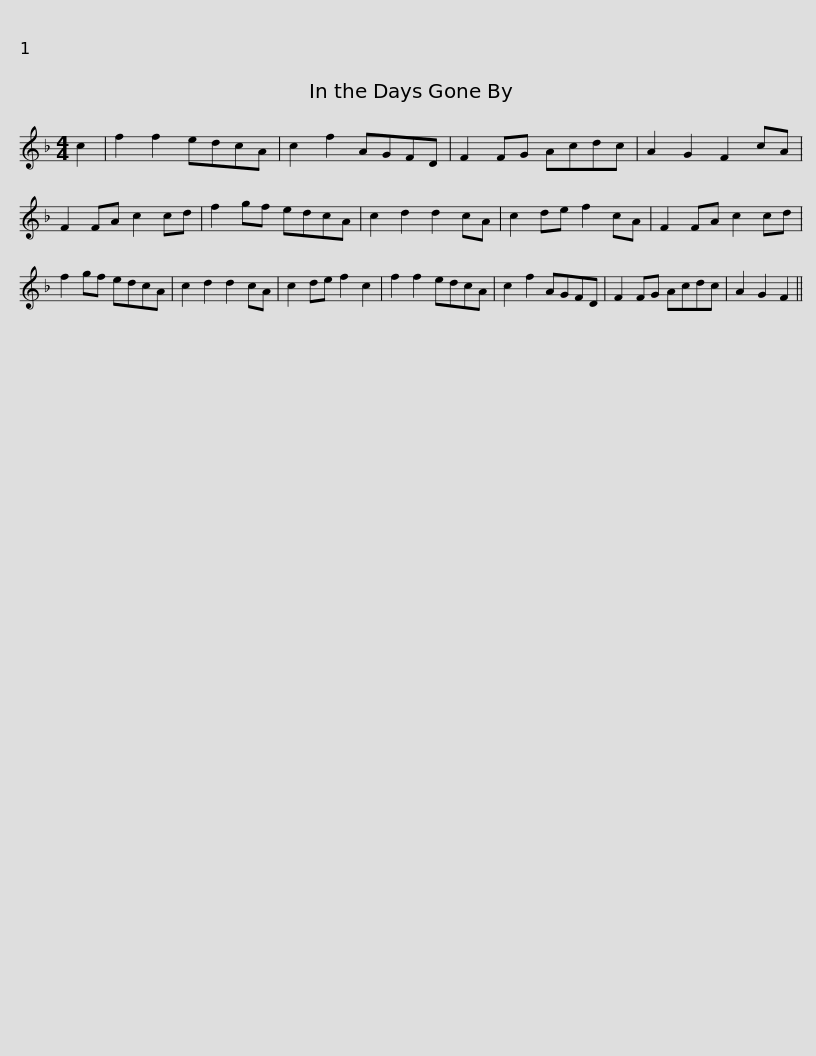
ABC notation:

X:1
L:1/8
M:4/4
I:linebreak $
K:F
V:1 treble
V:1
 c2 | f2 f2 edcA | c2 f2 AGFD | F2 FG Acdc | A2 G2 F2 cA | %5
 F2 FA c2 cd | f2 gf edcA | c2 d2 d2 cA |$ c2 de f2 cA | F2 FA c2 cd | %10
 f2 gf edcA | c2 d2 d2 cA | c2 de f2 c2 | f2 f2 edcA | c2 f2 AGFD |$ %15
 F2 FG Acdc | A2 G2 F2 || %17
